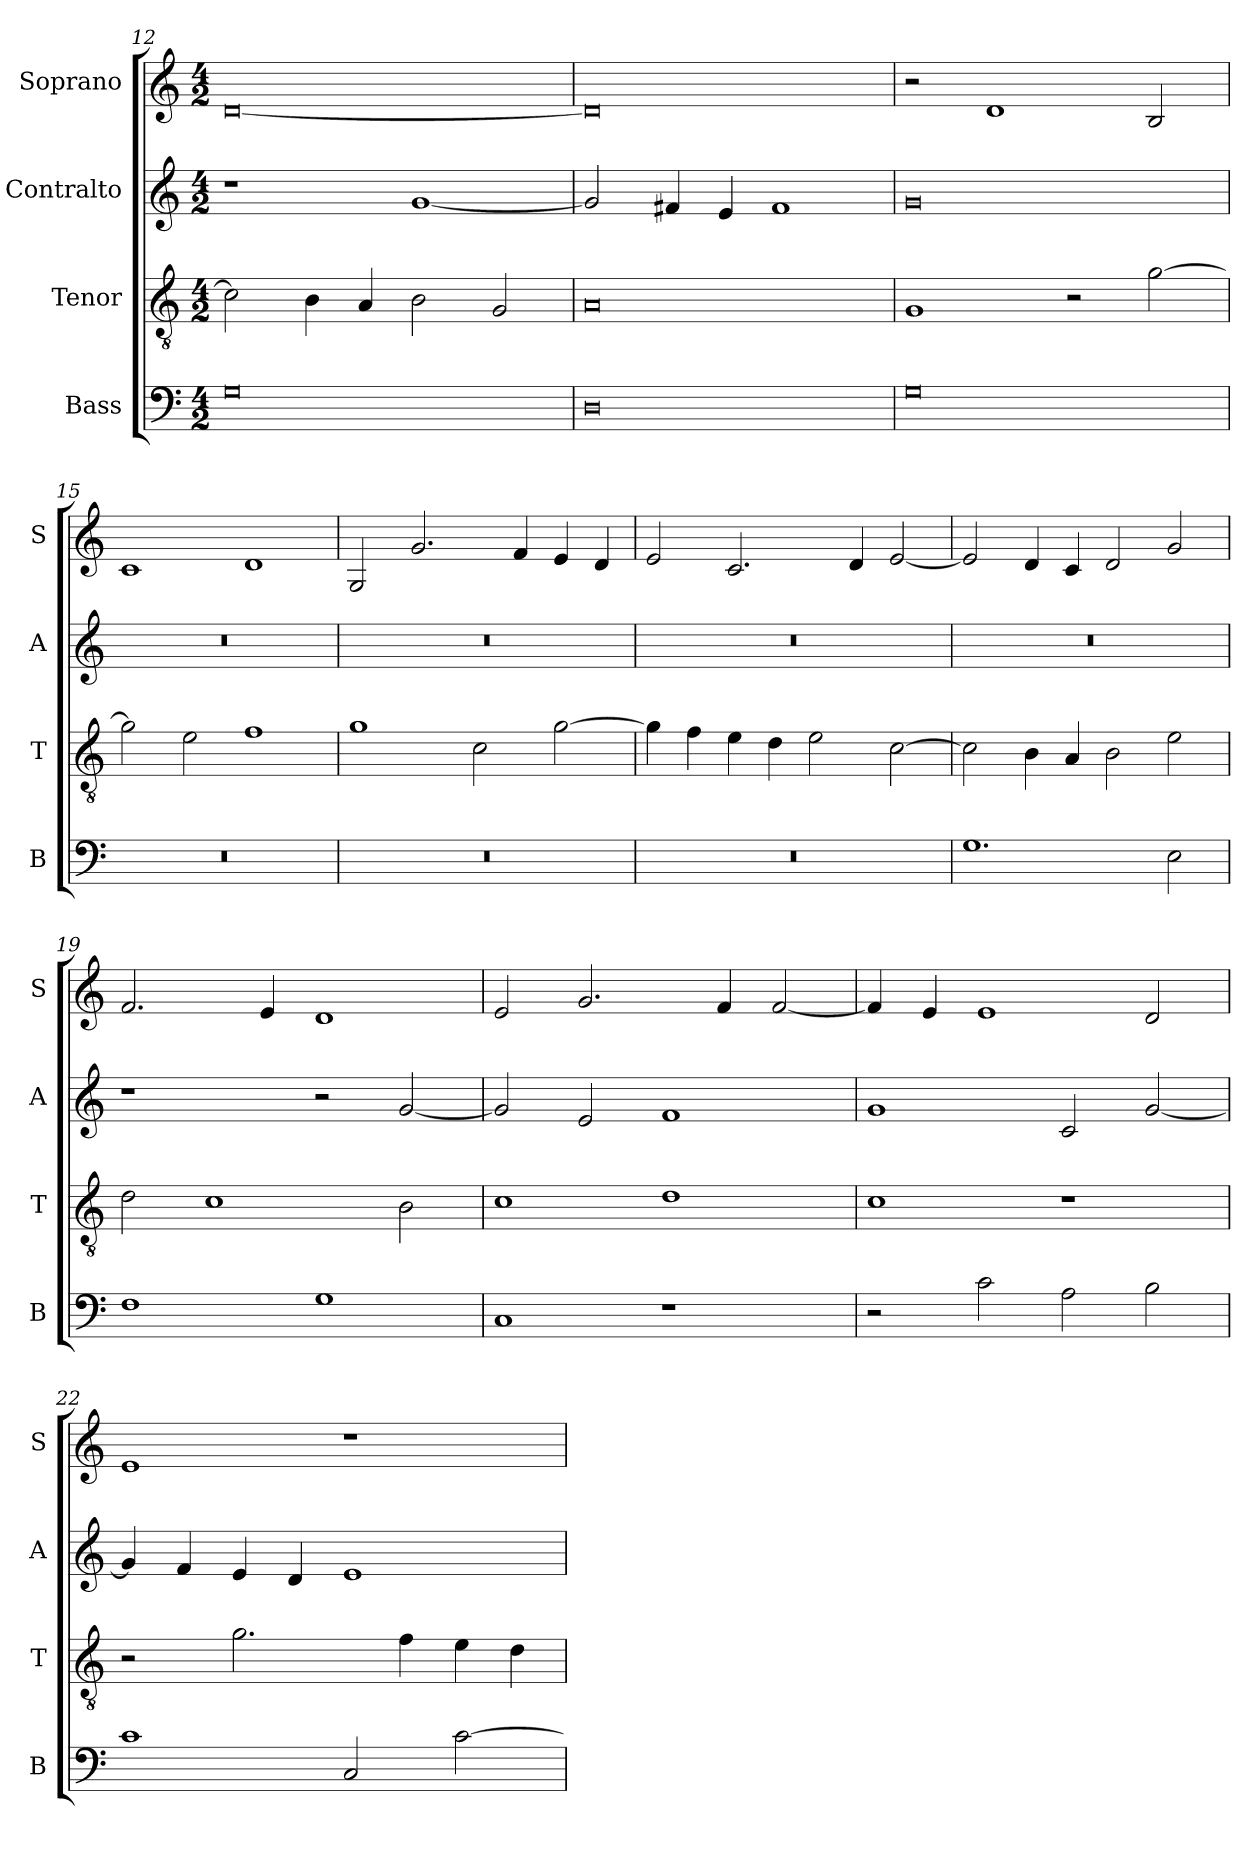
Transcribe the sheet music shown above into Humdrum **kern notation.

**kern	**kern	**kern	**kern
*part4	*part3	*part2	*part1
*staff4	*staff3	*staff2	*staff1
*I"Bass	*I"Tenor	*I"Contralto	*I"Soprano
*I'B	*I'T	*I'A	*I'S
*clefF4	*clefGv2	*clefG2	*clefG2
*k[]	*k[]	*k[]	*k[]
*G:mix	*G:mix	*G:mix	*G:mix
*M4/2	*M4/2	*M4/2	*M4/2
=12	=12	=12	=12
0G	2c]	1r	[0d
.	4B	.	.
.	4A	.	.
.	2B	[1g	.
.	2G	.	.
=13	=13	=13	=13
0D	0A	2g]	0d]
.	.	4f#X	.
.	.	4e	.
.	.	1f#	.
=14	=14	=14	=14
0G	1G	0g	2r
.	.	.	1d
.	2r	.	.
.	[2g	.	2B
=15	=15	=15	=15
0r	2g]	0r	1c
.	2e	.	.
.	1f	.	1d
=16	=16	=16	=16
0r	1g	0r	2G
.	.	.	2.g
.	2c	.	.
.	.	.	4f
.	[2g	.	4e
.	.	.	4d
=17	=17	=17	=17
0r	4g]	0r	2e
.	4f	.	.
.	4e	.	2.c
.	4d	.	.
.	2e	.	.
.	.	.	4d
.	[2c	.	[2e
=18	=18	=18	=18
1.G	2c]	0r	2e]
.	4B	.	4d
.	4A	.	4c
.	2B	.	2d
2E	2e	.	2g
=19	=19	=19	=19
1F	2d	1r	2.f
.	1c	.	.
.	.	.	4e
1G	.	2r	1d
.	2B	[2g	.
=20	=20	=20	=20
1C	1c	2g]	2e
.	.	2e	2.g
1r	1d	1f	.
.	.	.	4f
.	.	.	[2f
=21	=21	=21	=21
2r	1c	1g	4f]
.	.	.	4e
2c	.	.	1e
2A	1r	2c	.
2B	.	[2g	2d
=22	=22	=22	=22
1c	2r	4g]	1e
.	.	4f	.
.	2.g	4e	.
.	.	4d	.
2C	.	1e	1r
.	4f	.	.
[2c	4e	.	.
.	4d	.	.
=	=	=	=
*-	*-	*-	*-
